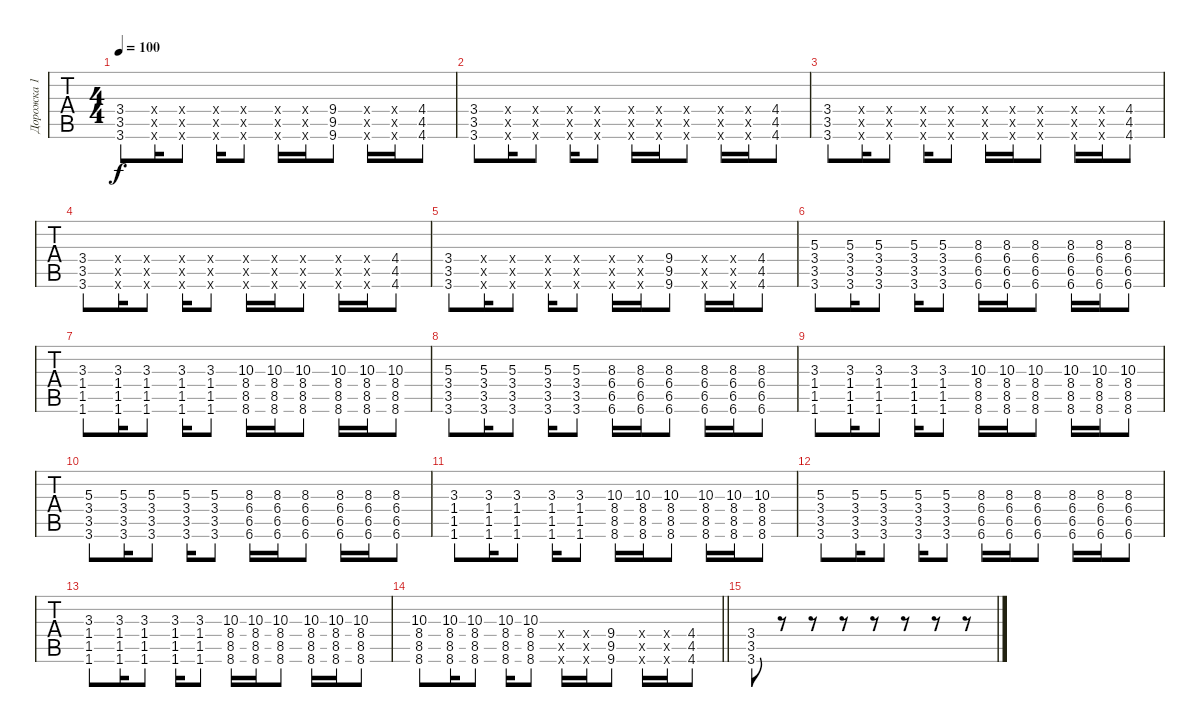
\track ("Дорожка 1" "Дорожка 1") {instrument distortionguitar}
\staff {tabs}
\tuning (Eb4 Bb3 Gb3 Db3 Ab2 Db2) {hide}
\ts (4 4)
\tempo 100
\clef g2
\ks c
(3.4 3.5 3.6).8{dy f} (3.4{x} 3.5{x} 3.6{x}).16 (3.4{x} 3.5{x} 3.6{x}).8 (3.4{x} 3.5{x} 3.6{x}).16 (3.4{x} 3.5{x} 3.6{x}).8 (8.4{x} 8.5{x} 8.6{x}).16 (8.4{x} 8.5{x} 8.6{x}).16 (9.4 9.5 9.6).8 (4.4{x} 4.5{x} 4.6{x}).16 (4.4{x} 4.5{x} 4.6{x}).16 (4.4 4.5 4.6).8 |
(3.4 3.5 3.6).8 (3.4{x} 3.5{x} 3.6{x}).16 (3.4{x} 3.5{x} 3.6{x}).8 (3.4{x} 3.5{x} 3.6{x}).16 (3.4{x} 3.5{x} 3.6{x}).8 (3.4{x} 3.5{x} 3.6{x}).16 (3.4{x} 3.5{x} 3.6{x}).16 (3.4{x} 3.5{x} 3.6{x}).8 (3.4{x} 3.5{x} 3.6{x}).16 (3.4{x} 3.5{x} 3.6{x}).16 (4.4 4.5 4.6).8 |
(3.4 3.5 3.6).8 (3.4{x} 3.5{x} 3.6{x}).16 (3.4{x} 3.5{x} 3.6{x}).8 (3.4{x} 3.5{x} 3.6{x}).16 (3.4{x} 3.5{x} 3.6{x}).8 (3.4{x} 3.5{x} 3.6{x}).16 (3.4{x} 3.5{x} 3.6{x}).16 (3.4{x} 3.5{x} 3.6{x}).8 (3.4{x} 3.5{x} 3.6{x}).16 (3.4{x} 3.5{x} 3.6{x}).16 (4.4 4.5 4.6).8 |
(3.4 3.5 3.6).8 (3.4{x} 3.5{x} 3.6{x}).16 (3.4{x} 3.5{x} 3.6{x}).8 (3.4{x} 3.5{x} 3.6{x}).16 (3.4{x} 3.5{x} 3.6{x}).8 (3.4{x} 3.5{x} 3.6{x}).16 (3.4{x} 3.5{x} 3.6{x}).16 (3.4{x} 3.5{x} 3.6{x}).8 (3.4{x} 3.5{x} 3.6{x}).16 (3.4{x} 3.5{x} 3.6{x}).16 (4.4 4.5 4.6).8 |
(3.4 3.5 3.6).8 (3.4{x} 3.5{x} 3.6{x}).16 (3.4{x} 3.5{x} 3.6{x}).8 (3.4{x} 3.5{x} 3.6{x}).16 (3.4{x} 3.5{x} 3.6{x}).8 (8.4{x} 8.5{x} 8.6{x}).16 (8.4{x} 8.5{x} 8.6{x}).16 (9.4 9.5 9.6).8 (4.4{x} 4.5{x} 4.6{x}).16 (4.4{x} 4.5{x} 4.6{x}).16 (4.4 4.5 4.6).8 |
(5.3 3.4 3.5 3.6).8 (5.3 3.4 3.5 3.6).16 (5.3 3.4 3.5 3.6).8 (5.3 3.4 3.5 3.6).16 (5.3 3.4 3.5 3.6).8 (8.3 6.4 6.5 6.6).16 (8.3 6.4 6.5 6.6).16 (8.3 6.4 6.5 6.6).8 (8.3 6.4 6.5 6.6).16 (8.3 6.4 6.5 6.6).16 (8.3 6.4 6.5 6.6).8 |
(3.3 1.4 1.5 1.6).8 (3.3 1.4 1.5 1.6).16 (3.3 1.4 1.5 1.6).8 (3.3 1.4 1.5 1.6).16 (3.3 1.4 1.5 1.6).8 (10.3 8.4 8.5 8.6).16 (10.3 8.4 8.5 8.6).16 (10.3 8.4 8.5 8.6).8 (10.3 8.4 8.5 8.6).16 (10.3 8.4 8.5 8.6).16 (10.3 8.4 8.5 8.6).8 |
(5.3 3.4 3.5 3.6).8 (5.3 3.4 3.5 3.6).16 (5.3 3.4 3.5 3.6).8 (5.3 3.4 3.5 3.6).16 (5.3 3.4 3.5 3.6).8 (8.3 6.4 6.5 6.6).16 (8.3 6.4 6.5 6.6).16 (8.3 6.4 6.5 6.6).8 (8.3 6.4 6.5 6.6).16 (8.3 6.4 6.5 6.6).16 (8.3 6.4 6.5 6.6).8 |
(3.3 1.4 1.5 1.6).8 (3.3 1.4 1.5 1.6).16 (3.3 1.4 1.5 1.6).8 (3.3 1.4 1.5 1.6).16 (3.3 1.4 1.5 1.6).8 (10.3 8.4 8.5 8.6).16 (10.3 8.4 8.5 8.6).16 (10.3 8.4 8.5 8.6).8 (10.3 8.4 8.5 8.6).16 (10.3 8.4 8.5 8.6).16 (10.3 8.4 8.5 8.6).8 |
(5.3 3.4 3.5 3.6).8 (5.3 3.4 3.5 3.6).16 (5.3 3.4 3.5 3.6).8 (5.3 3.4 3.5 3.6).16 (5.3 3.4 3.5 3.6).8 (8.3 6.4 6.5 6.6).16 (8.3 6.4 6.5 6.6).16 (8.3 6.4 6.5 6.6).8 (8.3 6.4 6.5 6.6).16 (8.3 6.4 6.5 6.6).16 (8.3 6.4 6.5 6.6).8 |
(3.3 1.4 1.5 1.6).8 (3.3 1.4 1.5 1.6).16 (3.3 1.4 1.5 1.6).8 (3.3 1.4 1.5 1.6).16 (3.3 1.4 1.5 1.6).8 (10.3 8.4 8.5 8.6).16 (10.3 8.4 8.5 8.6).16 (10.3 8.4 8.5 8.6).8 (10.3 8.4 8.5 8.6).16 (10.3 8.4 8.5 8.6).16 (10.3 8.4 8.5 8.6).8 |
(5.3 3.4 3.5 3.6).8 (5.3 3.4 3.5 3.6).16 (5.3 3.4 3.5 3.6).8 (5.3 3.4 3.5 3.6).16 (5.3 3.4 3.5 3.6).8 (8.3 6.4 6.5 6.6).16 (8.3 6.4 6.5 6.6).16 (8.3 6.4 6.5 6.6).8 (8.3 6.4 6.5 6.6).16 (8.3 6.4 6.5 6.6).16 (8.3 6.4 6.5 6.6).8 |
(3.3 1.4 1.5 1.6).8 (3.3 1.4 1.5 1.6).16 (3.3 1.4 1.5 1.6).8 (3.3 1.4 1.5 1.6).16 (3.3 1.4 1.5 1.6).8 (10.3 8.4 8.5 8.6).16 (10.3 8.4 8.5 8.6).16 (10.3 8.4 8.5 8.6).8 (10.3 8.4 8.5 8.6).16 (10.3 8.4 8.5 8.6).16 (10.3 8.4 8.5 8.6).8 |
\barLineRight lightlight
(10.3 8.4 8.5 8.6).8 (10.3 8.4 8.5 8.6).16 (10.3 8.4 8.5 8.6).8 (10.3 8.4 8.5 8.6).16 (10.3 8.4 8.5 8.6).8 (8.4{x} 8.5{x} 8.6{x}).16 (8.4{x} 8.5{x} 8.6{x}).16 (9.4 9.5 9.6).8 (4.4{x} 4.5{x} 4.6{x}).16 (4.4{x} 4.5{x} 4.6{x}).16 (4.4 4.5 4.6).8 |
(3.4 3.5 3.6).8 r.8 r.8 r.8 r.8 r.8 r.8 r.8
